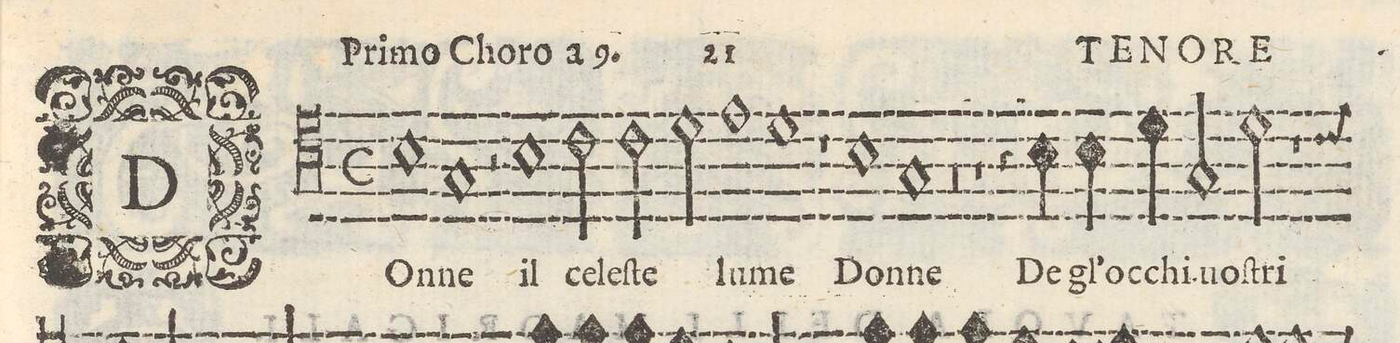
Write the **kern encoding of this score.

**kern	**text
*I"TENORE	*
*clefC4	*
*k[]	*
*met(C)	*
*M2/1	*
1B	DOn-
1G	-ne
=2-	=2-
2r	.
1B	il
2c\	ce-
=3-	=3-
2c\	-leſ-
2d\	-te
1e	lu-
=4-	=4-
1d	-me
1r	.
=5-	=5-
1B	Don-
1G	-ne
=6-	=6-
0r	.
=7-	=7-
1r	.
4r	.
4B\	De
4B\	gl`oc-
4d\	-chi
=8-	=8-
2G/	uoſ-
2d\	-tri
1r	.
*custos:c	*
=9-	=9-
*-	*-
